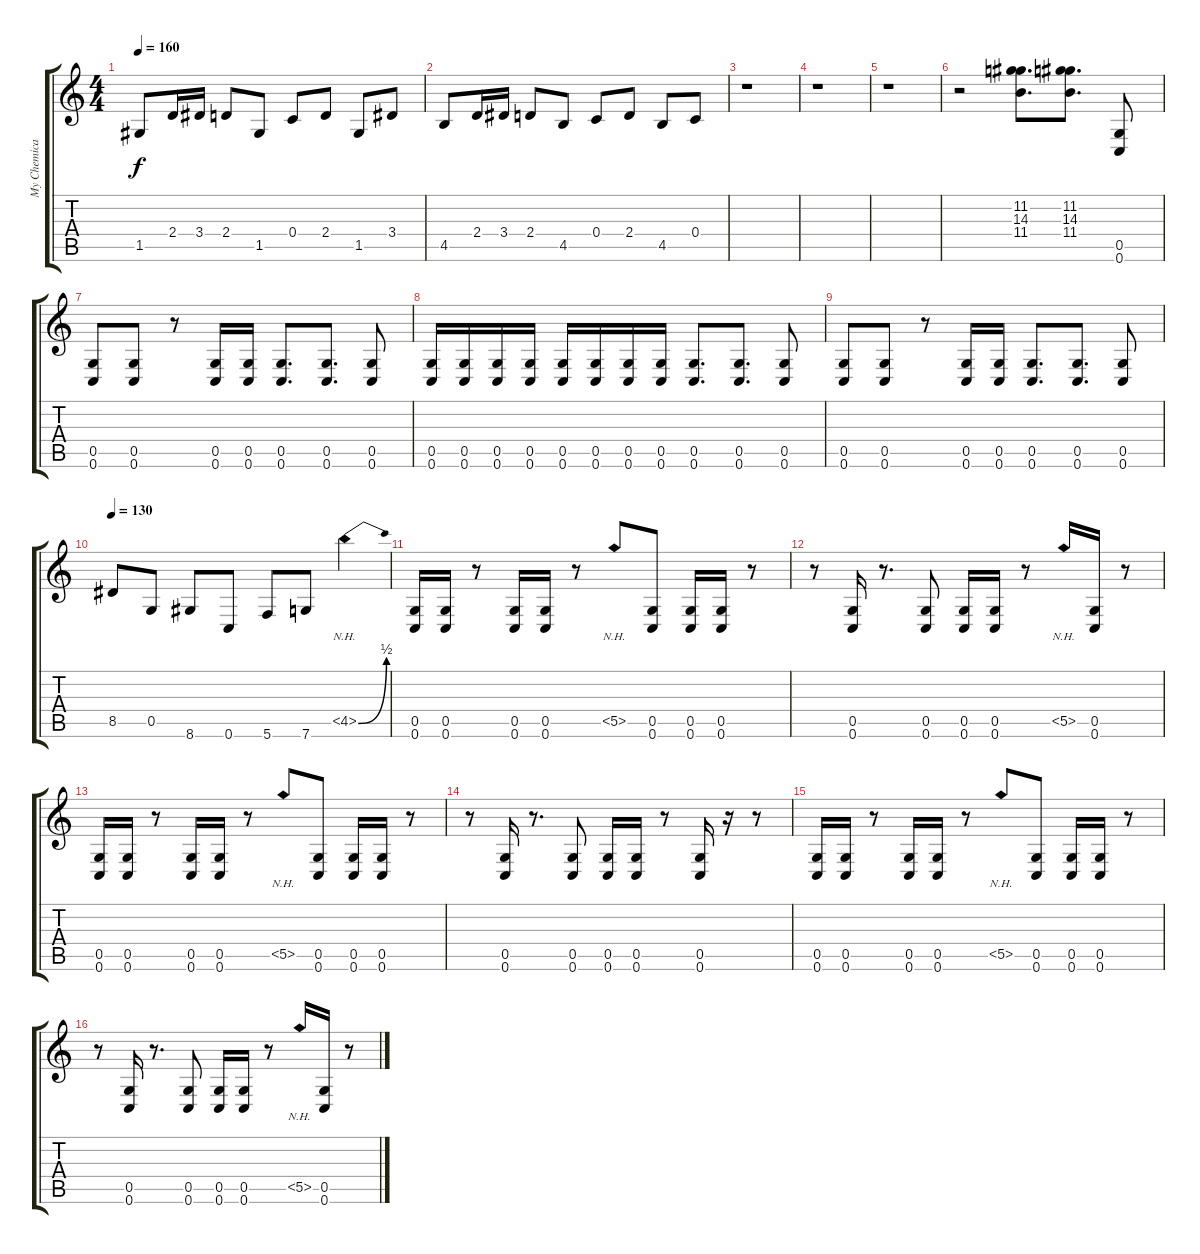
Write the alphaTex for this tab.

\track ("My Chemical Kevin" "My Chemica") {instrument overdrivenguitar}
\staff {score tabs}
\tuning (D4 A3 F3 C3 G2 C2) {hide}
\ts (4 4)
\tempo 160
\clef g2
\ks c
1.5.8{dy f} 2.4.16 3.4.16 2.4.8 1.5.8 0.4.8 2.4.8 1.5.8 3.4.8 |
4.5.8 2.4.16 3.4.16 2.4.8 4.5.8 0.4.8 2.4.8 4.5.8 0.4.8 |
r.1 |
r.1 |
r.1 |
r.2 (11.2 14.3 11.4).8{d} (11.2 14.3 11.4).8{d} (0.5 0.6).8 |
(0.5 0.6).8 (0.5 0.6).8 r.8 (0.5 0.6).16 (0.5 0.6).16 (0.5 0.6).8{d} (0.5 0.6).8{d} (0.5 0.6).8 |
(0.5 0.6).16 (0.5 0.6).16 (0.5 0.6).16 (0.5 0.6).16 (0.5 0.6).16 (0.5 0.6).16 (0.5 0.6).16 (0.5 0.6).16 (0.5 0.6).8{d} (0.5 0.6).8{d} (0.5 0.6).8 |
(0.5 0.6).8 (0.5 0.6).8 r.8 (0.5 0.6).16 (0.5 0.6).16 (0.5 0.6).8{d} (0.5 0.6).8{d} (0.5 0.6).8 |
\tempo 130
8.5.8 0.5.8 8.6.8 0.6.8 5.6.8 7.6.8 4.5{be (bend 0 0 60 2) nh}.4 |
(0.5 0.6).16 (0.5 0.6).16 r.8 (0.5 0.6).16 (0.5 0.6).16 r.8 5.5{nh}.8 (0.5 0.6).8 (0.5 0.6).16 (0.5 0.6).16 r.8 |
r.8 (0.5 0.6).16 r.8{d} (0.5 0.6).8 (0.5 0.6).16 (0.5 0.6).16 r.8 5.5{nh}.16 (0.5 0.6).16 r.8 |
(0.5 0.6).16 (0.5 0.6).16 r.8 (0.5 0.6).16 (0.5 0.6).16 r.8 5.5{nh}.8 (0.5 0.6).8 (0.5 0.6).16 (0.5 0.6).16 r.8 |
r.8 (0.5 0.6).16 r.8{d} (0.5 0.6).8 (0.5 0.6).16 (0.5 0.6).16 r.8 (0.5 0.6).16 r.16 r.8 |
(0.5 0.6).16 (0.5 0.6).16 r.8 (0.5 0.6).16 (0.5 0.6).16 r.8 5.5{nh}.8 (0.5 0.6).8 (0.5 0.6).16 (0.5 0.6).16 r.8 |
r.8 (0.5 0.6).16 r.8{d} (0.5 0.6).8 (0.5 0.6).16 (0.5 0.6).16 r.8 5.5{nh}.16 (0.5 0.6).16 r.8
